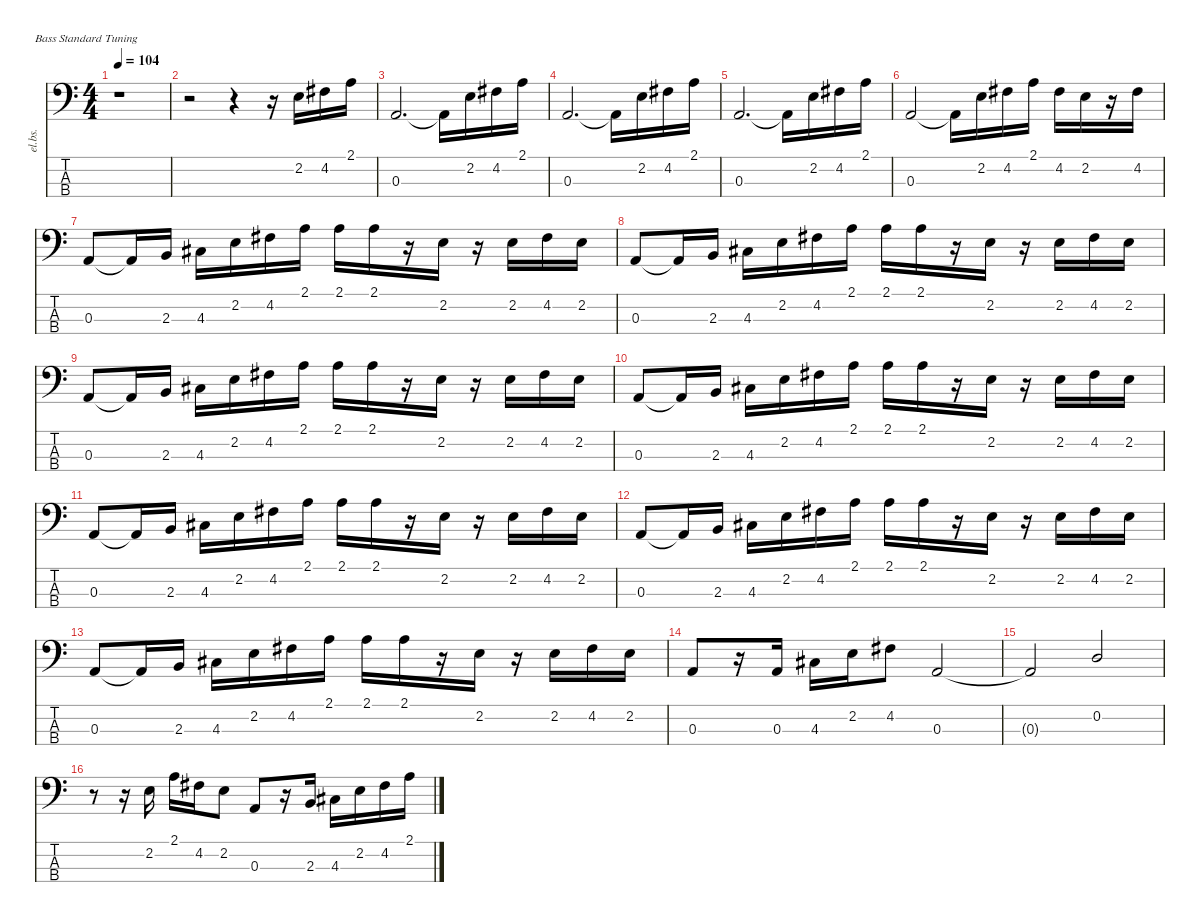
\defaultSystemsLayout 4
\hideDynamics
\bracketExtendMode nobrackets
\otherSystemsTrackNameOrientation horizontal
\track ("Bass" "el.bs.") {instrument electricbassfinger}
\staff {score tabs}
\tuning (G2 D2 A1 E1)
\ts (4 4)
\tempo 104
\clef f4
\ks c
r.1{dy f instrument electricbassfinger beam Down} |
r.2{beam Down} r.4{beam Down} r.16{beam Down} 2.2.16{beam Down} 4.2{acc #}.16{beam Down} 2.1.16{beam Down} |
0.3.2{d beam Up} 0.3{t}.16{beam Down} 2.2.16{beam Down} 4.2{acc #}.16{beam Down} 2.1.16{beam Down} |
0.3.2{d beam Up} 0.3{t}.16{beam Down} 2.2.16{beam Down} 4.2{acc #}.16{beam Down} 2.1.16{beam Down} |
0.3.2{d beam Up} 0.3{t}.16{beam Down} 2.2.16{beam Down} 4.2{acc #}.16{beam Down} 2.1.16{beam Down} |
0.3.2{beam Up} 0.3{t}.16{beam Down} 2.2.16{beam Down} 4.2{acc #}.16{beam Down} 2.1.16{beam Down} 4.2{acc #}.16{beam Down} 2.2.16{beam Down} r.16{beam Down} 4.2{acc #}.16{beam Down} |
0.3.8{beam Up} 0.3{t}.16{beam Up} 2.3.16{beam Up} 4.3{acc #}.16{beam Down} 2.2.16{beam Down} 4.2{acc #}.16{beam Down} 2.1.16{beam Down} 2.1.16{beam Down} 2.1.16{beam Down} r.16{beam Down} 2.2.16{beam Down} r.16{beam Down} 2.2.16{beam Down} 4.2{acc #}.16{beam Down} 2.2.16{beam Down} |
0.3.8{beam Up} 0.3{t}.16{beam Up} 2.3.16{beam Up} 4.3{acc #}.16{beam Down} 2.2.16{beam Down} 4.2{acc #}.16{beam Down} 2.1.16{beam Down} 2.1.16{beam Down} 2.1.16{beam Down} r.16{beam Down} 2.2.16{beam Down} r.16{beam Down} 2.2.16{beam Down} 4.2{acc #}.16{beam Down} 2.2.16{beam Down} |
0.3.8{beam Up} 0.3{t}.16{beam Up} 2.3.16{beam Up} 4.3{acc #}.16{beam Down} 2.2.16{beam Down} 4.2{acc #}.16{beam Down} 2.1.16{beam Down} 2.1.16{beam Down} 2.1.16{beam Down} r.16{beam Down} 2.2.16{beam Down} r.16{beam Down} 2.2.16{beam Down} 4.2{acc #}.16{beam Down} 2.2.16{beam Down} |
0.3.8{beam Up} 0.3{t}.16{beam Up} 2.3.16{beam Up} 4.3{acc #}.16{beam Down} 2.2.16{beam Down} 4.2{acc #}.16{beam Down} 2.1.16{beam Down} 2.1.16{beam Down} 2.1.16{beam Down} r.16{beam Down} 2.2.16{beam Down} r.16{beam Down} 2.2.16{beam Down} 4.2{acc #}.16{beam Down} 2.2.16{beam Down} |
0.3.8{beam Up} 0.3{t}.16{beam Up} 2.3.16{beam Up} 4.3{acc #}.16{beam Down} 2.2.16{beam Down} 4.2{acc #}.16{beam Down} 2.1.16{beam Down} 2.1.16{beam Down} 2.1.16{beam Down} r.16{beam Down} 2.2.16{beam Down} r.16{beam Down} 2.2.16{beam Down} 4.2{acc #}.16{beam Down} 2.2.16{beam Down} |
0.3.8{beam Up} 0.3{t}.16{beam Up} 2.3.16{beam Up} 4.3{acc #}.16{beam Down} 2.2.16{beam Down} 4.2{acc #}.16{beam Down} 2.1.16{beam Down} 2.1.16{beam Down} 2.1.16{beam Down} r.16{beam Down} 2.2.16{beam Down} r.16{beam Down} 2.2.16{beam Down} 4.2{acc #}.16{beam Down} 2.2.16{beam Down} |
0.3.8{beam Up} 0.3{t}.16{beam Up} 2.3.16{beam Up} 4.3{acc #}.16{beam Down} 2.2.16{beam Down} 4.2{acc #}.16{beam Down} 2.1.16{beam Down} 2.1.16{beam Down} 2.1.16{beam Down} r.16{beam Down} 2.2.16{beam Down} r.16{beam Down} 2.2.16{beam Down} 4.2{acc #}.16{beam Down} 2.2.16{beam Down} |
0.3.8{beam Up} r.16{beam Up} 0.3.16{beam Up} 4.3{acc #}.16{beam Down} 2.2.16{beam Down} 4.2{acc #}.8{beam Down} 0.3.2{beam Up} |
0.3{t}.2{beam Up} 0.2.2{beam Up} |
r.8{beam Down} r.16{beam Down} 2.2.16{beam Down} 2.1.16{beam Down} 4.2{acc #}.16{beam Down} 2.2.8{beam Down} 0.3.8{beam Up} r.16{beam Up} 2.3.16{beam Up} 4.3{acc #}.16{beam Down} 2.2.16{beam Down} 4.2{acc #}.16{beam Down} 2.1.16{beam Down}
